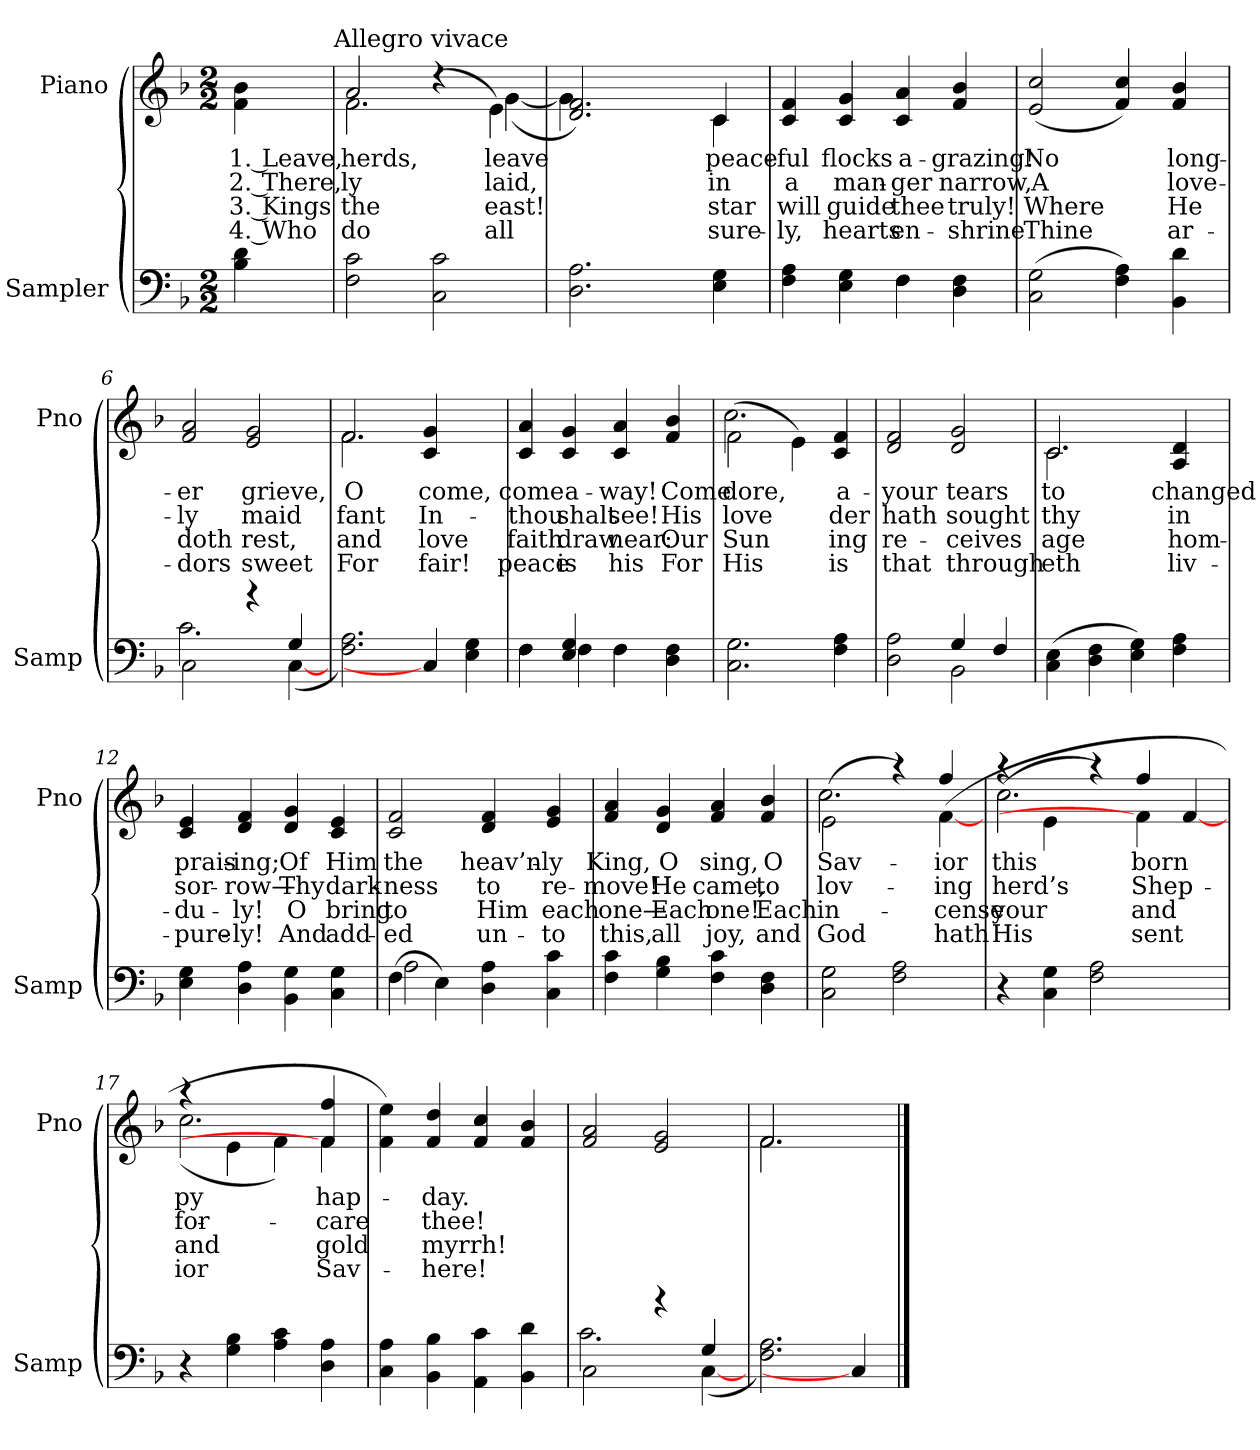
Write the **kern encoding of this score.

**kern	**kern	**text	**text	**text	**text
*part2	*part1	*part1	*part1	*part1	*part1
*staff2	*staff1	*staff1	*staff1	*staff1	*staff1
*I"Sampler	*I"Piano	*	*	*	*
*I'Samp	*I'Pno	*	*	*	*
*clefF4	*clefG2	*	*	*	*
*k[b-]	*k[b-]	*	*	*	*
*F:	*F:	*	*	*	*
*M2/2	*M2/2	*	*	*	*
=1	=1	=1	=1	=1	=1
4B- 4d	4f\ 4b-\	1. Leave,	2. There,	3. Kings	4. Who
!	!LO:TX:t=Allegro vivace	!	!	!	!
=2	=2	=2	=2	=2	=2
*	*^	*	*	*	*
2F 2c	2a/	2.f	-herds,	-ly	the	do
2C 2c	(4r	.	.	.	.	.
.	4e\)	([4g	leave	laid,	east!	all
=3	=3	=3	=3	=3	=3	=3
2.D 2.A	2.d 2.f)	4g]	.	.	.	.
.	.	2ryy	.	.	.	.
4E 4G	4c/	4c	peace-	-in	star	sure-
*	*v	*v	*	*	*	*
=4	=4	=4	=4	=4	=4
*^	*	*	*	*	*
4F 4A	2ryy	4c 4f	-ful	a	will	-ly,
4E 4G	.	4c 4g	flocks	man-	guide	hearts
4F\	4F	4c 4a	a-	-ger	thee	en-
4D 4F	4ryy	4f 4b-	-grazing!	narrow,	truly!	-shrine
*v	*v	*	*	*	*	*
=5	=5	=5	=5	=5	=5
(2C 2G	(2e 2cc	No	A	Where	Thine
4F 4A)	4f 4cc)	.	.	.	.
4BB- 4d	4f 4b-	long-	love-	He	ar-
=6	=6	=6	=6	=6	=6
*^	*	*	*	*	*
2C\	2.c	2f 2a	-er	-ly	doth	-dors
4r	.	2e 2g	grieve,	maid	rest,	sweet
4G/	([4C	.	.	.	.	.
*v	*v	*	*	*	*	*
=7	=7	=7	=7	=7	=7
*	*^	*	*	*	*
2.F 2.A)	2.f/	2.f	O	-fant	and	For
4C]	4c 4g	4ryy	come,	In-	love	fair!
4E 4G	4ryy	4ryy	.	.	.	.
*	*v	*v	*	*	*	*
=8	=8	=8	=8	=8	=8
*^	*	*	*	*	*
4F\	4F	4c 4a	come	thou	faith	peace
4E 4G	4F	4c 4g	a-	shalt	draw	is
4F\	2ryy	4c 4a	-way!	see!	near:	his
4D 4F	.	4f 4b-	Come	His	Our	For
*v	*v	*	*	*	*	*
=9	=9	=9	=9	=9	=9
*	*^	*	*	*	*
2.C 2.G	(2f\	2.cc	-dore,	love	Sun	His
.	4e\)	.	.	.	.	.
4F 4A	4c 4f	4ryy	a-	-der	-ing	is
*	*v	*v	*	*	*	*
=10	=10	=10	=10	=10	=10
*^	*	*	*	*	*
2D 2A	2ryy	2d 2f	your	hath	re-	that
4G/	2BB-	2d 2g	tears	sought	-ceives	through
4F/	.	.	.	.	.	.
*v	*v	*	*	*	*	*
=11	=11	=11	=11	=11	=11
*	*^	*	*	*	*
(4C 4E	2.c/	2.c	to	thy	-age	-eth
4D 4F	.	.	.	.	.	.
4E 4G)	.	.	.	.	.	.
4F 4A	4A 4d	4ryy	changed	in	hom-	liv-
*	*v	*v	*	*	*	*
=12	=12	=12	=12	=12	=12
4E 4G	4c 4e	prais-	sor-	du-	pure-
4D 4A	4d 4f	-ing;	-row—	-ly!	-ly!
4BB- 4G	4d 4g	Of	Thy	O	And
4C 4G	4c 4e	Him	dark-	bring	add-
=13	=13	=13	=13	=13	=13
*^	*	*	*	*	*
(4F\	2A	2c 2f	the	-ness	to	-ed
4E\)	.	.	.	.	.	.
4D 4A	2ryy	4d 4f	heav’n-	to	Him	un-
4C 4c	.	4e 4g	-ly	re-	each	-to
*v	*v	*	*	*	*	*
=14	=14	=14	=14	=14	=14
4F 4c	4f 4a	King,	-move!	one—	this,
4G 4B-	4d 4g	O	He	Each	all
4F 4c	4f 4a	sing,	came,	one!	joy,
4D 4F	4f 4b-	O	to	Each	and
=15	=15	=15	=15	=15	=15
*	*^	*	*	*	*
2C 2G	(2e\	2.cc	Sav-	lov-	in-	God
2F 2A	4r)	.	.	.	.	.
.	4ff/	([4f	-ior	-ing	-cense	hath
=16	=16	=16	=16	=16	=16	=16
4r	4r	(2.cc	this	-herd’s	your	His
4C 4G	4e\	.	.	.	.	.
2F 2A	4r)	.	.	.	.	.
.	4ff/	4f]	born	Shep-	and	sent
4ryy	4ryy	[4f	.	.	.	.
=17	=17	=17	=17	=17	=17	=17
4r	4r	(2.cc	-py	for	and	-ior
4G 4B-	4e\	.	.	.	.	.
4A 4c	4f\)	.	.	.	.	.
4D 4A	4f 4ff	4f]	hap-	care	gold	Sav-
*	*v	*v	*	*	*	*
=18	=18	=18	=18	=18	=18
4C 4A	4f 4ee)	.	.	.	.
4BB- 4B-	4f 4dd	day.	thee!	myrrh!	here!
4AA 4c	4f 4cc	.	.	.	.
4BB- 4d	4f 4b-	.	.	.	.
=19	=19	=19	=19	=19	=19
*^	*	*	*	*	*
2C\	2.c	2f 2a	.	.	.	.
4r	.	2e 2g	.	.	.	.
4G/	([4C	.	.	.	.	.
*v	*v	*	*	*	*	*
=20	=20	=20	=20	=20	=20
*	*^	*	*	*	*
2.F 2.A)	2.f/	2.f	.	.	.	.
4C]	4ryy	4ryy	.	.	.	.
*	*v	*v	*	*	*	*
==	==	==	==	==	==
*-	*-	*-	*-	*-	*-
